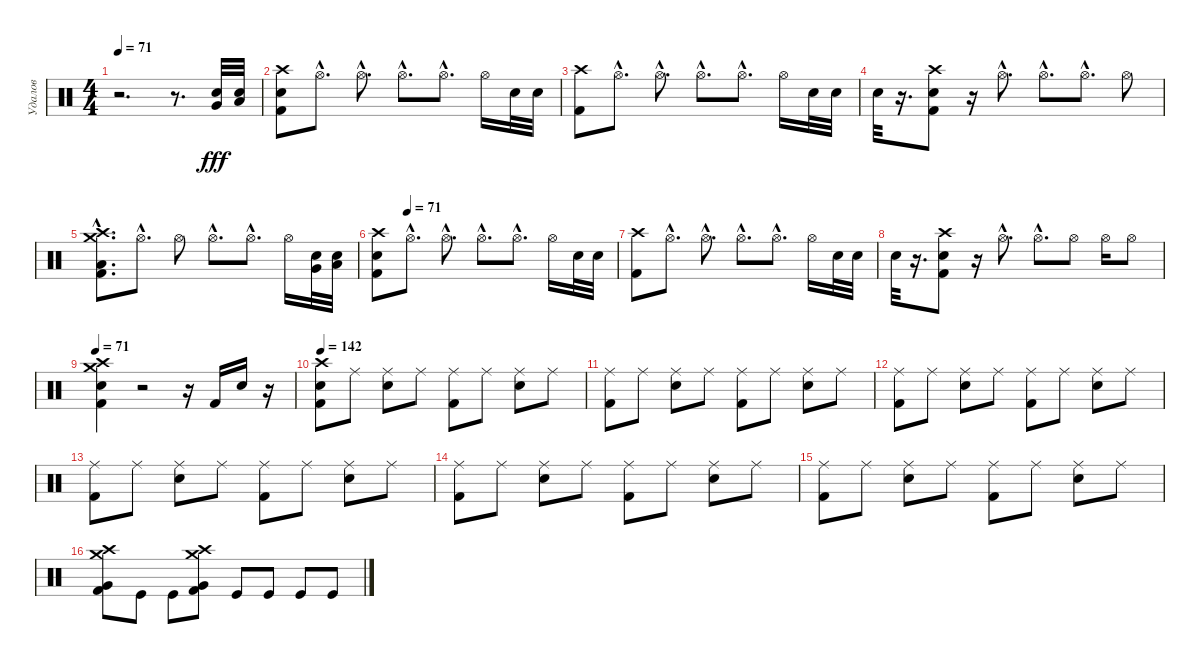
\track ("Удалов" "Удалов") {instrument percussion}
\staff {score}
\articulation defaults
\ts (4 4)
\tempo 71
\clef neutral
\ks c
r.2{d dy fff} r.8{d} ("Electric Snare (hit)" "Very Low Tom (hit)").32 ("Electric Snare (hit)" "Low Floor Tom (hit)").32 |
("Crash high (hit)" "Snare (hit) 2" "Kick (hit) 2").8 "Hi-Hat (open)"{hac}.8{d} "Hi-Hat (open)"{hac}.8{d} "Hi-Hat (open)"{hac}.8{d} "Hi-Hat (open)"{hac}.8{d} "Hi-Hat (open)".16 "Electric Snare (hit)".32 "Electric Snare (hit)".32 |
("Crash high (hit)" "Kick (hit) 2").8 "Hi-Hat (open)"{hac}.8{d} "Hi-Hat (open)"{hac}.8{d} "Hi-Hat (open)"{hac}.8{d} "Hi-Hat (open)"{hac}.8{d} "Hi-Hat (open)".16 "Electric Snare (hit)".32 "Electric Snare (hit)".32 |
"Electric Snare (hit)".32 r.16{d} ("Crash high (hit)" "Snare (hit) 2" "Kick (hit) 2").8 r.16 "Hi-Hat (open)"{hac}.8{d} "Hi-Hat (open)"{hac}.8{d} "Hi-Hat (open)"{hac}.8{d} "Hi-Hat (open)".8 |
("Crash high (hit)"{hac} "Low Floor Tom (hit)"{hac} "Kick (hit) 2"{hac} "Crash medium (hit)"{hac}).8{d} "Hi-Hat (open)"{hac}.8{d} "Hi-Hat (open)".8 "Hi-Hat (open)"{hac}.8{d} "Hi-Hat (open)"{hac}.8{d} "Hi-Hat (open)".16 ("Electric Snare (hit)" "Very Low Tom (hit)").32 ("Electric Snare (hit)" "Low Floor Tom (hit)").32 |
\tempo (71 0.125)
("Crash high (hit)" "Snare (hit) 2" "Kick (hit) 2").8 "Hi-Hat (open)"{hac}.8{d} "Hi-Hat (open)"{hac}.8{d} "Hi-Hat (open)"{hac}.8{d} "Hi-Hat (open)"{hac}.8{d} "Hi-Hat (open)".16 "Electric Snare (hit)".32 "Electric Snare (hit)".32 |
("Crash high (hit)" "Kick (hit) 2").8 "Hi-Hat (open)"{hac}.8{d} "Hi-Hat (open)"{hac}.8{d} "Hi-Hat (open)"{hac}.8{d} "Hi-Hat (open)"{hac}.8{d} "Hi-Hat (open)".16 "Electric Snare (hit)".32 "Electric Snare (hit)".32 |
"Electric Snare (hit)".32 r.16{d} ("Crash high (hit)" "Snare (hit) 2" "Kick (hit) 2").8 r.16 "Hi-Hat (open)"{hac}.8{d} "Hi-Hat (open)"{hac}.8{d} "Hi-Hat (open)".8 "Hi-Hat (open)".16 "Hi-Hat (open)".8 |
\tempo 71
("Crash high (hit)" "Crash medium (hit)" "Electric Snare (hit)" "Kick (hit) 2").4 r.2 r.16 "Kick (hit) 2".16 "Snare (hit) 2".16 r.16 |
\tempo 142
("Snare (hit) 2" "Crash high (hit)" "Kick (hit) 2").8 "Ride (middle)".8 ("Ride (middle)" "Snare (hit) 2").8 "Ride (middle)".8 ("Ride (middle)" "Kick (hit) 2").8 "Ride (middle)".8 ("Ride (middle)" "Snare (hit) 2").8 "Ride (middle)".8 |
("Ride (middle)" "Kick (hit) 2").8 "Ride (middle)".8 ("Ride (middle)" "Snare (hit) 2").8 "Ride (middle)".8 ("Ride (middle)" "Kick (hit) 2").8 "Ride (middle)".8 ("Ride (middle)" "Snare (hit) 2").8 "Ride (middle)".8 |
("Ride (middle)" "Kick (hit) 2").8 "Ride (middle)".8 ("Ride (middle)" "Snare (hit) 2").8 "Ride (middle)".8 ("Ride (middle)" "Kick (hit) 2").8 "Ride (middle)".8 ("Ride (middle)" "Snare (hit) 2").8 "Ride (middle)".8 |
("Ride (middle)" "Kick (hit) 2").8 "Ride (middle)".8 ("Ride (middle)" "Snare (hit) 2").8 "Ride (middle)".8 ("Ride (middle)" "Kick (hit) 2").8 "Ride (middle)".8 ("Ride (middle)" "Snare (hit) 2").8 "Ride (middle)".8 |
("Ride (middle)" "Kick (hit) 2").8 "Ride (middle)".8 ("Ride (middle)" "Snare (hit) 2").8 "Ride (middle)".8 ("Ride (middle)" "Kick (hit) 2").8 "Ride (middle)".8 ("Ride (middle)" "Snare (hit) 2").8 "Ride (middle)".8 |
("Ride (middle)" "Kick (hit) 2").8 "Ride (middle)".8 ("Ride (middle)" "Snare (hit) 2").8 "Ride (middle)".8 ("Ride (middle)" "Kick (hit) 2").8 "Ride (middle)".8 ("Ride (middle)" "Snare (hit) 2").8 "Ride (middle)".8 |
("Very Low Tom (hit)" "Crash medium (hit)" "Crash high (hit)" "Kick (hit) 2").8 "Kick (hit)".8 "Kick (hit)".8 ("Very Low Tom (hit)" "Crash medium (hit)" "Crash high (hit)" "Kick (hit) 2").8 "Kick (hit)".8 "Kick (hit)".8 "Kick (hit)".8 "Kick (hit)".8
